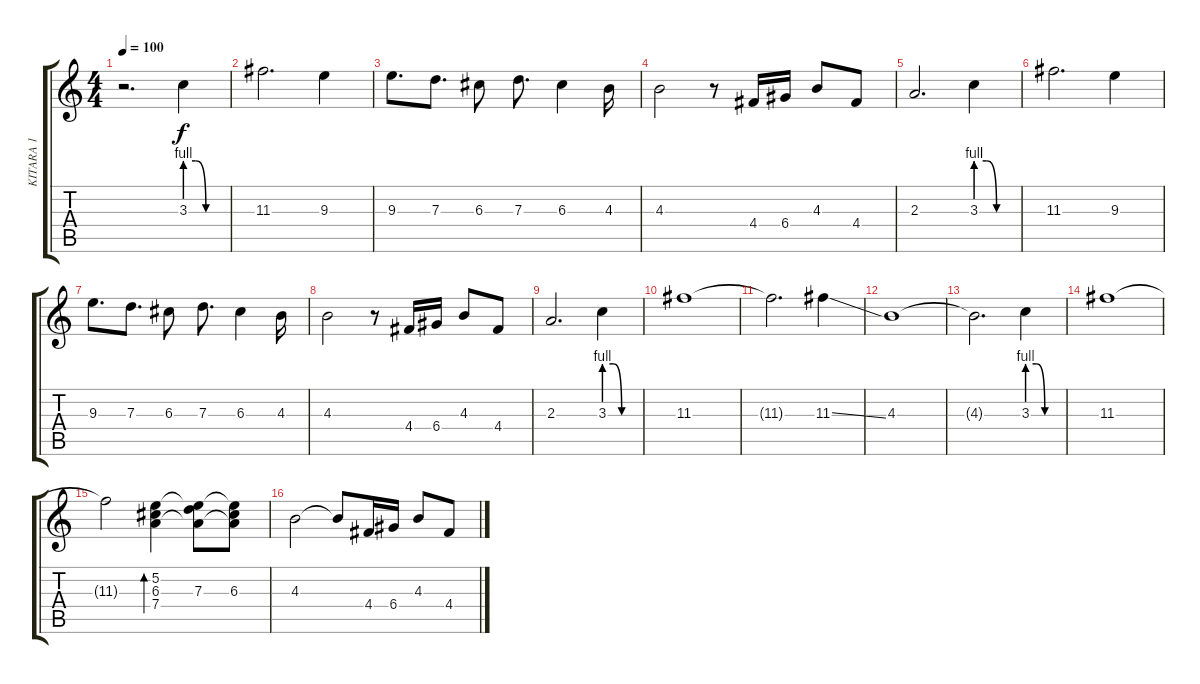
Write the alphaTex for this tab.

\track ("KITARA 1" "KITARA 1") {instrument electricguitarjazz}
\staff {score tabs}
\tuning (E4 B3 G3 D3 A2 E2) {hide}
\ts (4 4)
\tempo 100
\clef g2
\ks c
r.2{d dy f} 3.3{be (custom 0 4 15 4 30 0 60 0)}.4 |
11.3.2{d} 9.3.4 |
9.3.8{d} 7.3.8{d} 6.3.8 7.3.8{d} 6.3.4 4.3.16 |
4.3.2 r.8 4.4.16 6.4.16 4.3.8 4.4.8 |
2.3.2{d} 3.3{be (custom 0 4 15 4 30 0 60 0)}.4 |
11.3.2{d} 9.3.4 |
9.3.8{d} 7.3.8{d} 6.3.8 7.3.8{d} 6.3.4 4.3.16 |
4.3.2 r.8 4.4.16 6.4.16 4.3.8 4.4.8 |
2.3.2{d} 3.3{be (custom 0 4 15 4 30 0 60 0)}.4 |
11.3.1 |
11.3{t}.2{d} 11.3{ss}.4 |
4.3.1 |
4.3{t}.2{d} 3.3{be (custom 0 4 15 4 30 0 60 0)}.4 |
11.3.1 |
11.3{t}.2 (5.2 6.3 7.4).4{bd 480} (5.2{t} 7.3 7.4{t}).8 (5.2{t} 6.3 7.4{t}).8 |
4.3.2 4.3{t}.8 4.4.16 6.4.16 4.3.8 4.4.8
